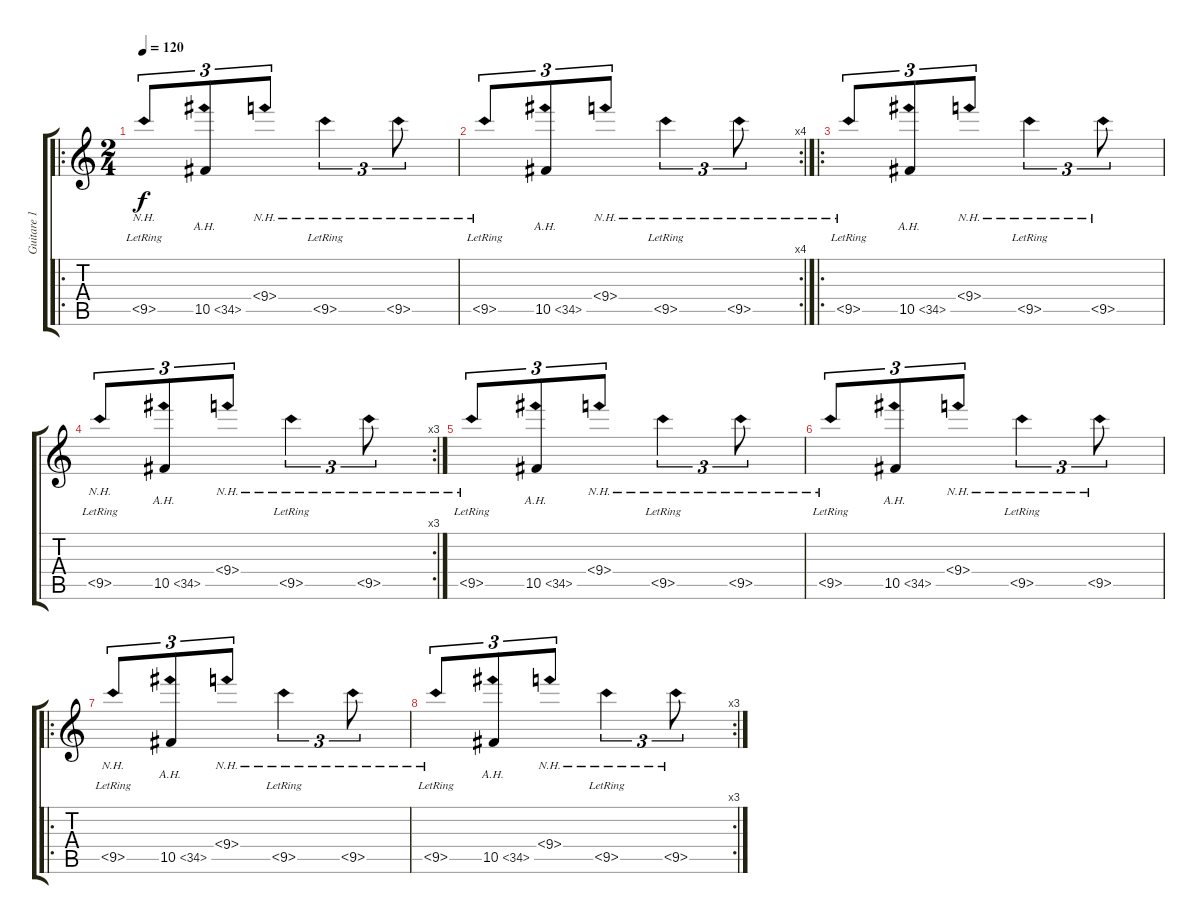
\track ("Guitare 1" "Guitare 1") {instrument overdrivenguitar}
\staff {score tabs}
\tuning (Eb4 Bb3 Gb3 Db3 Ab2 Db2) {hide}
\ro
\ts (2 4)
\tempo 120
\clef g2
\ks c
9.5{nh lr}.8{tu (3 2) dy f instrument overdrivenguitar} 10.5{ah 24}.8{tu (3 2)} 9.4{nh}.8{tu (3 2)} 9.5{nh lr}.4{tu (3 2)} 9.5{nh}.8{tu (3 2)} |
\rc 4
9.5{nh lr}.8{tu (3 2)} 10.5{ah 24}.8{tu (3 2)} 9.4{nh}.8{tu (3 2)} 9.5{nh lr}.4{tu (3 2)} 9.5{nh}.8{tu (3 2)} |
\ro
9.5{nh lr}.8{tu (3 2)} 10.5{ah 24}.8{tu (3 2)} 9.4{nh}.8{tu (3 2)} 9.5{nh lr}.4{tu (3 2)} 9.5{nh}.8{tu (3 2)} |
\rc 3
9.5{nh lr}.8{tu (3 2)} 10.5{ah 24}.8{tu (3 2)} 9.4{nh}.8{tu (3 2)} 9.5{nh lr}.4{tu (3 2)} 9.5{nh}.8{tu (3 2)} |
9.5{nh lr}.8{tu (3 2)} 10.5{ah 24}.8{tu (3 2)} 9.4{nh}.8{tu (3 2)} 9.5{nh lr}.4{tu (3 2)} 9.5{nh}.8{tu (3 2)} |
9.5{nh lr}.8{tu (3 2)} 10.5{ah 24}.8{tu (3 2)} 9.4{nh}.8{tu (3 2)} 9.5{nh lr}.4{tu (3 2)} 9.5{nh}.8{tu (3 2)} |
\ro
9.5{nh lr}.8{tu (3 2)} 10.5{ah 24}.8{tu (3 2)} 9.4{nh}.8{tu (3 2)} 9.5{nh lr}.4{tu (3 2)} 9.5{nh}.8{tu (3 2)} |
\rc 3
9.5{nh lr}.8{tu (3 2)} 10.5{ah 24}.8{tu (3 2)} 9.4{nh}.8{tu (3 2)} 9.5{nh lr}.4{tu (3 2)} 9.5{nh}.8{tu (3 2)}
